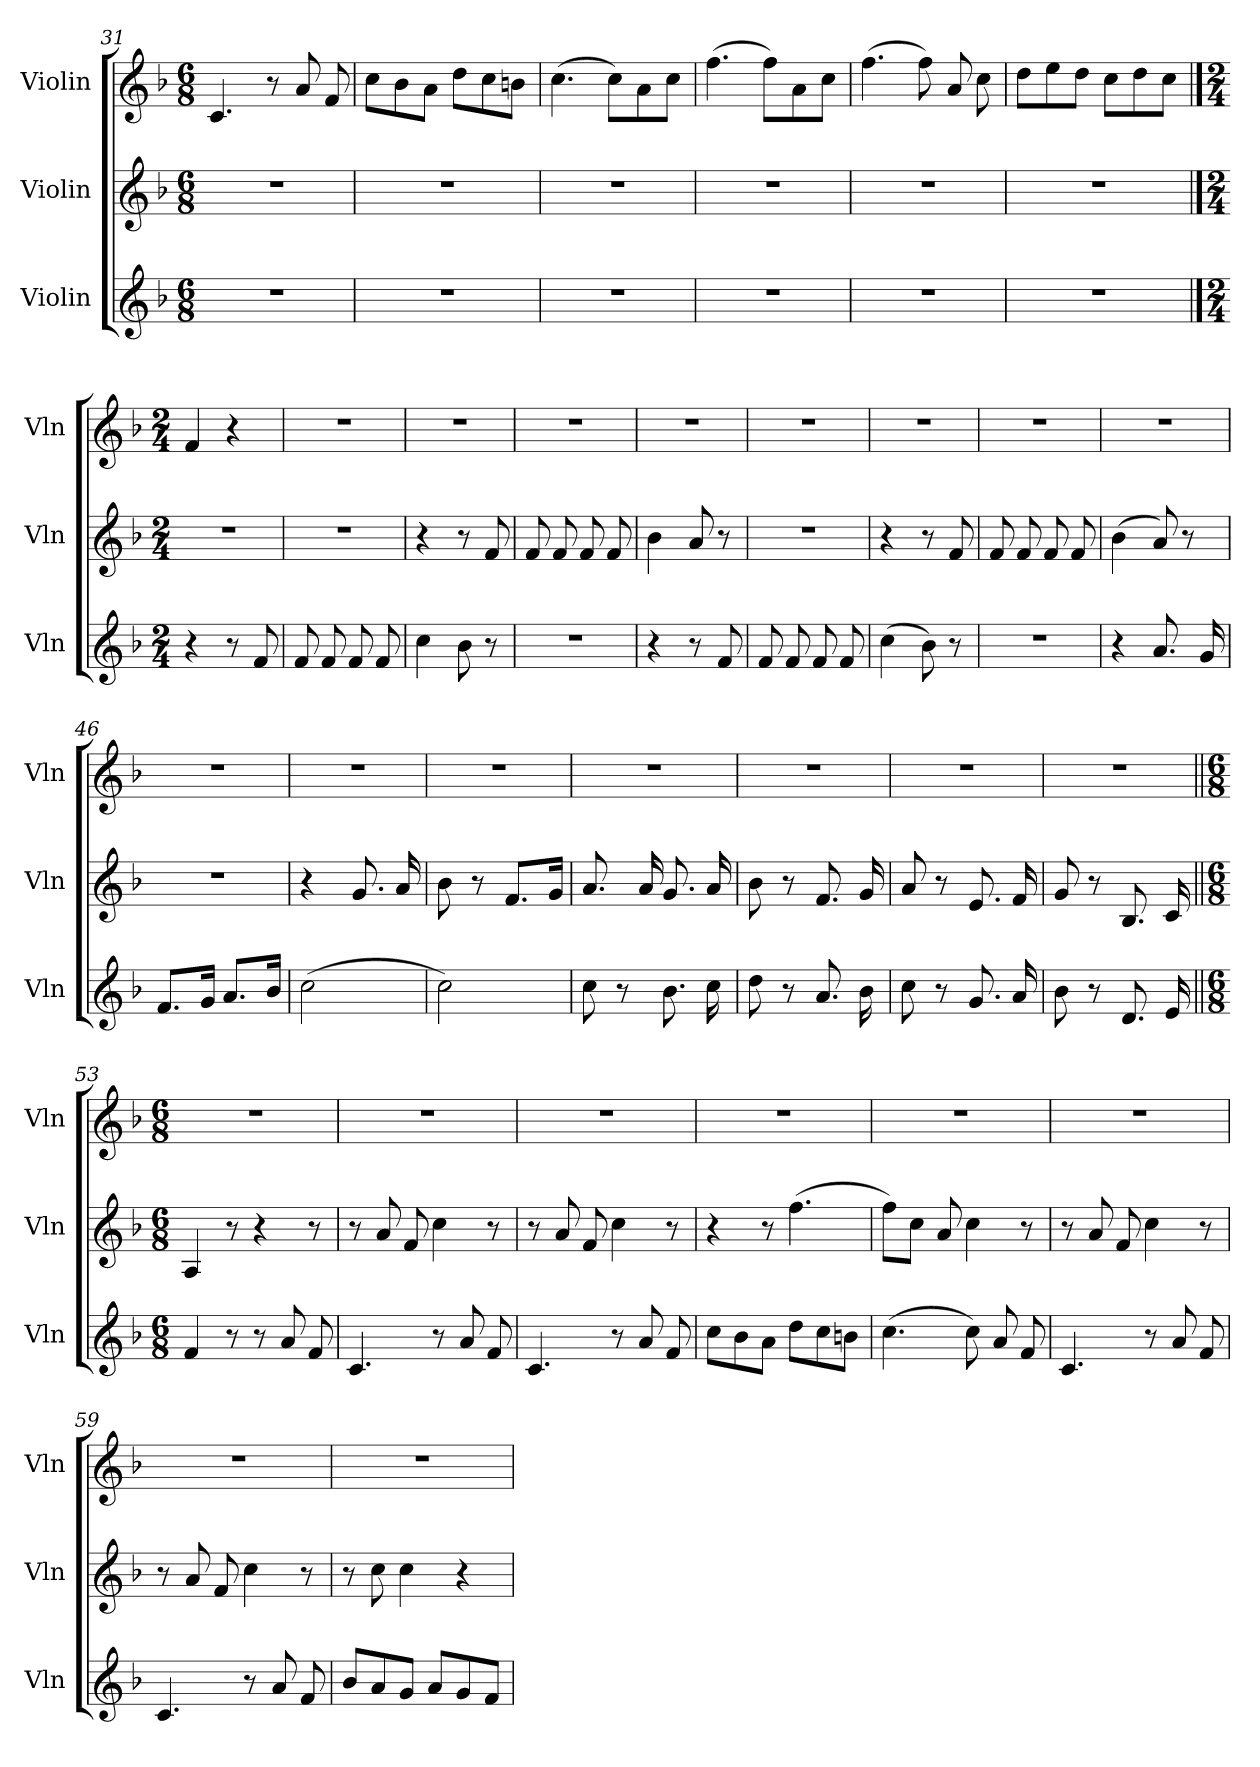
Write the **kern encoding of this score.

**kern	**kern	**kern
*part3	*part2	*part1
*staff3	*staff2	*staff1
*I"Violin	*I"Violin	*I"Violin
*I'Vln	*I'Vln	*I'Vln
*clefG2	*clefG2	*clefG2
*k[b-]	*k[b-]	*k[b-]
*M6/8	*M6/8	*M6/8
=31	=31	=31
2.r	2.r	4.c/
.	.	8r
.	.	8a/
.	.	8f/
!!LO:LB:g=z
=32	=32	=32
2.r	2.r	8cc\L
.	.	8b-\
.	.	8a\J
.	.	8dd\L
.	.	8cc\
.	.	8bn\J
=33	=33	=33
2.r	2.r	(>4.cc\
.	.	8cc\L)
.	.	8a\
.	.	8cc\J
=34	=34	=34
2.r	2.r	(>4.ff\
.	.	8ff\L)
.	.	8a\
.	.	8cc\J
=35	=35	=35
2.r	2.r	(>4.ff\
.	.	8ff\)
.	.	8a/
.	.	8cc\
=36	=36	=36
2.r	2.r	8dd\L
.	.	8ee\
.	.	8dd\J
.	.	8cc\L
.	.	8dd\
.	.	8cc\J
==37	==37	==37
*M2/4	*M2/4	*M2/4
4r	2r	4f/
8r	.	4r
8f/	.	.
=38	=38	=38
8f/	2r	2r
8f/	.	.
8f/	.	.
8f/	.	.
!!LO:LB:g=z
=39	=39	=39
4cc\	4r	2r
8b-\	8r	.
8r	8f/	.
=40	=40	=40
2r	8f/	2r
.	8f/	.
.	8f/	.
.	8f/	.
=41	=41	=41
4r	4b-\	2r
8r	8a/	.
8f/	8r	.
=42	=42	=42
8f/	2r	2r
8f/	.	.
8f/	.	.
8f/	.	.
=43	=43	=43
(>4cc\	4r	2r
8b-\)	8r	.
8r	8f/	.
=44	=44	=44
2r	8f/	2r
.	8f/	.
.	8f/	.
.	8f/	.
=45	=45	=45
4r	(>4b-\	2r
8.a/	8a/)	.
.	8r	.
16g/	.	.
!!LO:PB:g=z
=46	=46	=46
8.f/L	2r	2r
16g/Jk	.	.
8.a/L	.	.
16b-/Jk	.	.
=47	=47	=47
(>2cc\	4r	2r
.	8.g/	.
.	16a/	.
=48	=48	=48
2cc\)	8b-\	2r
.	8r	.
.	8.f/L	.
.	16g/Jk	.
=49	=49	=49
8cc\	8.a/	2r
8r	.	.
.	16a/	.
8.b-\	8.g/	.
16cc\	16a/	.
=50	=50	=50
8dd\	8b-\	2r
8r	8r	.
8.a/	8.f/	.
16b-\	16g/	.
=51	=51	=51
8cc\	8a/	2r
8r	8r	.
8.g/	8.e/	.
16a/	16f/	.
!!LO:LB:g=z
=52	=52	=52
8b-\	8g/	2r
8r	8r	.
8.d/	8.B-/	.
16e/	16c/	.
=53||	=53||	=53||
*M6/8	*M6/8	*M6/8
4f/	4A/	2.r
8r	8r	.
8r	4r	.
8a/	.	.
8f/	8r	.
=54	=54	=54
4.c/	8r	2.r
.	8a/	.
.	8f/	.
8r	4cc\	.
8a/	.	.
8f/	8r	.
=55	=55	=55
4.c/	8r	2.r
.	8a/	.
.	8f/	.
8r	4cc\	.
8a/	.	.
8f/	8r	.
=56	=56	=56
8cc\L	4r	2.r
8b-\	.	.
8a\J	8r	.
8dd\L	(>4.ff\	.
8cc\	.	.
8bn\J	.	.
!!LO:LB:g=z
=57	=57	=57
(>4.cc\	8ff\L)	2.r
.	8cc\J	.
.	8a/	.
8cc\)	4cc\	.
8a/	.	.
8f/	8r	.
=58	=58	=58
4.c/	8r	2.r
.	8a/	.
.	8f/	.
8r	4cc\	.
8a/	.	.
8f/	8r	.
=59	=59	=59
4.c/	8r	2.r
.	8a/	.
.	8f/	.
8r	4cc\	.
8a/	.	.
8f/	8r	.
=60	=60	=60
8b-/L	8r	2.r
8a/	8cc\	.
8g/J	4cc\	.
8a/L	.	.
8g/	4r	.
8f/J	.	.
=	=	=
*-	*-	*-
